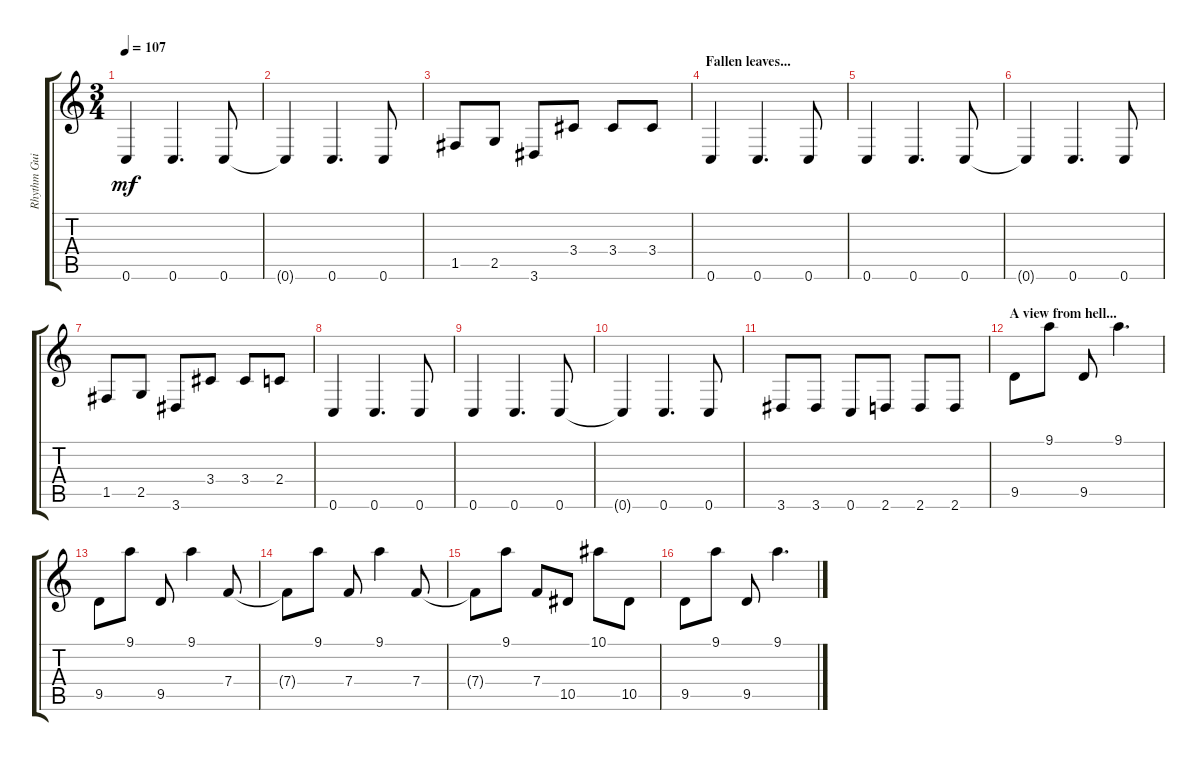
\track ("Rhythm Guitar" "Rhythm Gui") {instrument distortionguitar}
\staff {score tabs}
\tuning (C4 G3 Eb3 Bb2 F2 C2) {hide}
\ts (3 4)
\tempo 107
\clef g2
\ks c
0.6.4{dy mf} 0.6.4{d} 0.6.8 |
0.6{t}.4 0.6.4{d} 0.6.8 |
1.5.8 2.5.8 3.6.8 3.4.8 3.4.8 3.4.8 |
\section ("" "Fallen leaves...")
0.6.4 0.6.4{d} 0.6.8 |
0.6.4 0.6.4{d} 0.6.8 |
0.6{t}.4 0.6.4{d} 0.6.8 |
1.5.8 2.5.8 3.6.8 3.4.8 3.4.8 2.4.8 |
0.6.4 0.6.4{d} 0.6.8 |
0.6.4 0.6.4{d} 0.6.8 |
0.6{t}.4 0.6.4{d} 0.6.8 |
3.6.8 3.6.8 0.6.8 2.6.8 2.6.8 2.6.8 |
\section ("" "A view from hell...")
9.5.8 9.1.8 9.5.8 9.1.4{d} |
9.5.8 9.1.8 9.5.8 9.1.4 7.4.8 |
7.4{t}.8 9.1.8 7.4.8 9.1.4 7.4.8 |
7.4{t}.8 9.1.8 7.4.8 10.5.8 10.1.8 10.5.8 |
9.5.8 9.1.8 9.5.8 9.1.4{d}
